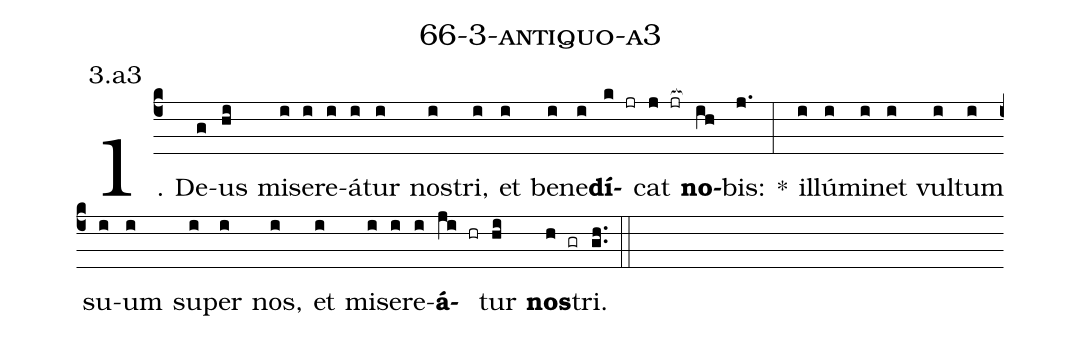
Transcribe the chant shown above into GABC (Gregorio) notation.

name: 66-3-antiquo-a3;
annotation: 3.a3;
%%
(c4)1. De(g)us(hi) mi(i)se(i)re(i)á(i)tur(i) nos(i)tri,(i) et(i) be(i)ne(i)<b>dí</b>(k jr)cat(j jr[ocb:1{]) <b>no</b>(ih[ocb:0}])bis:(j.) *(:) il(i)lú(i)mi(i)net(i) vul(i)tum(i) su(i)um(i) su(i)per(i) nos,(i) et(i) mi(i)se(i)re(i)<b>á</b>(ji hr)tur(hi) <b>nos</b>(h gr)tri.(gh..) (::)
